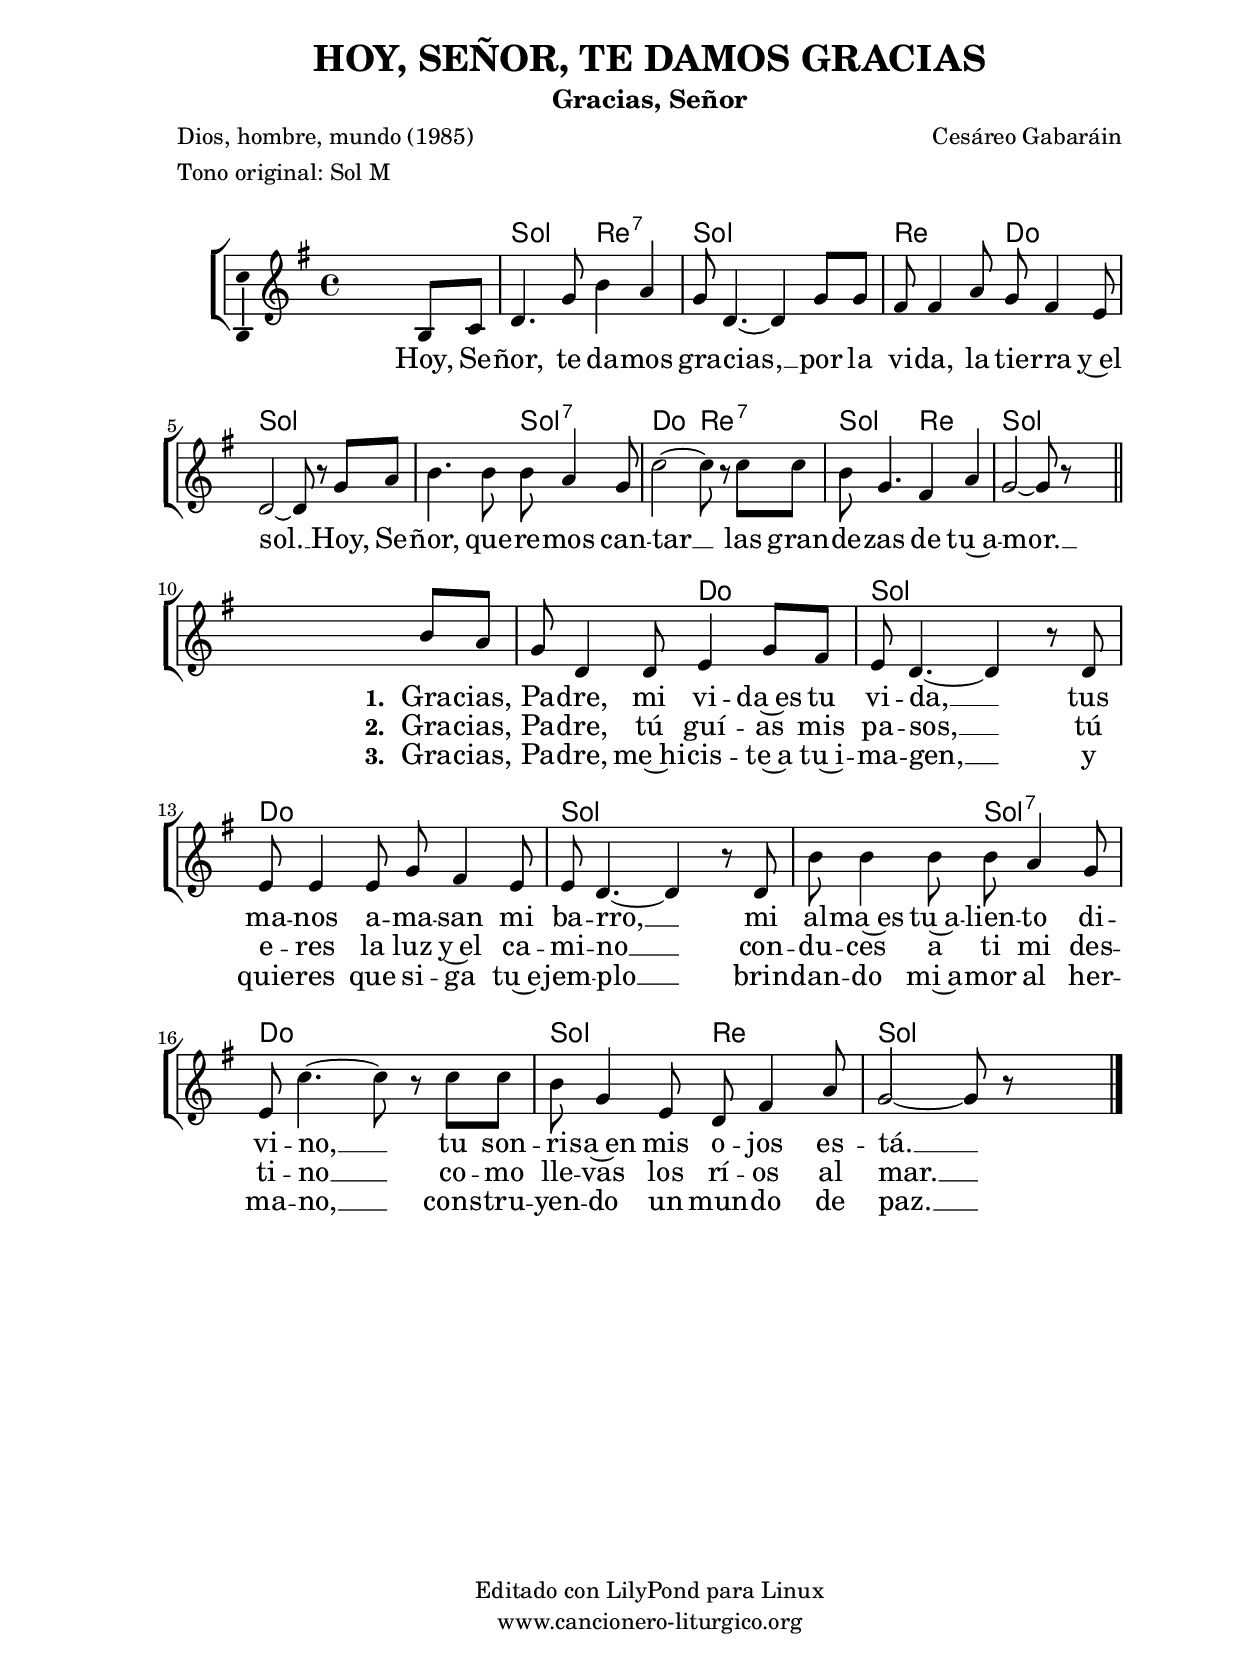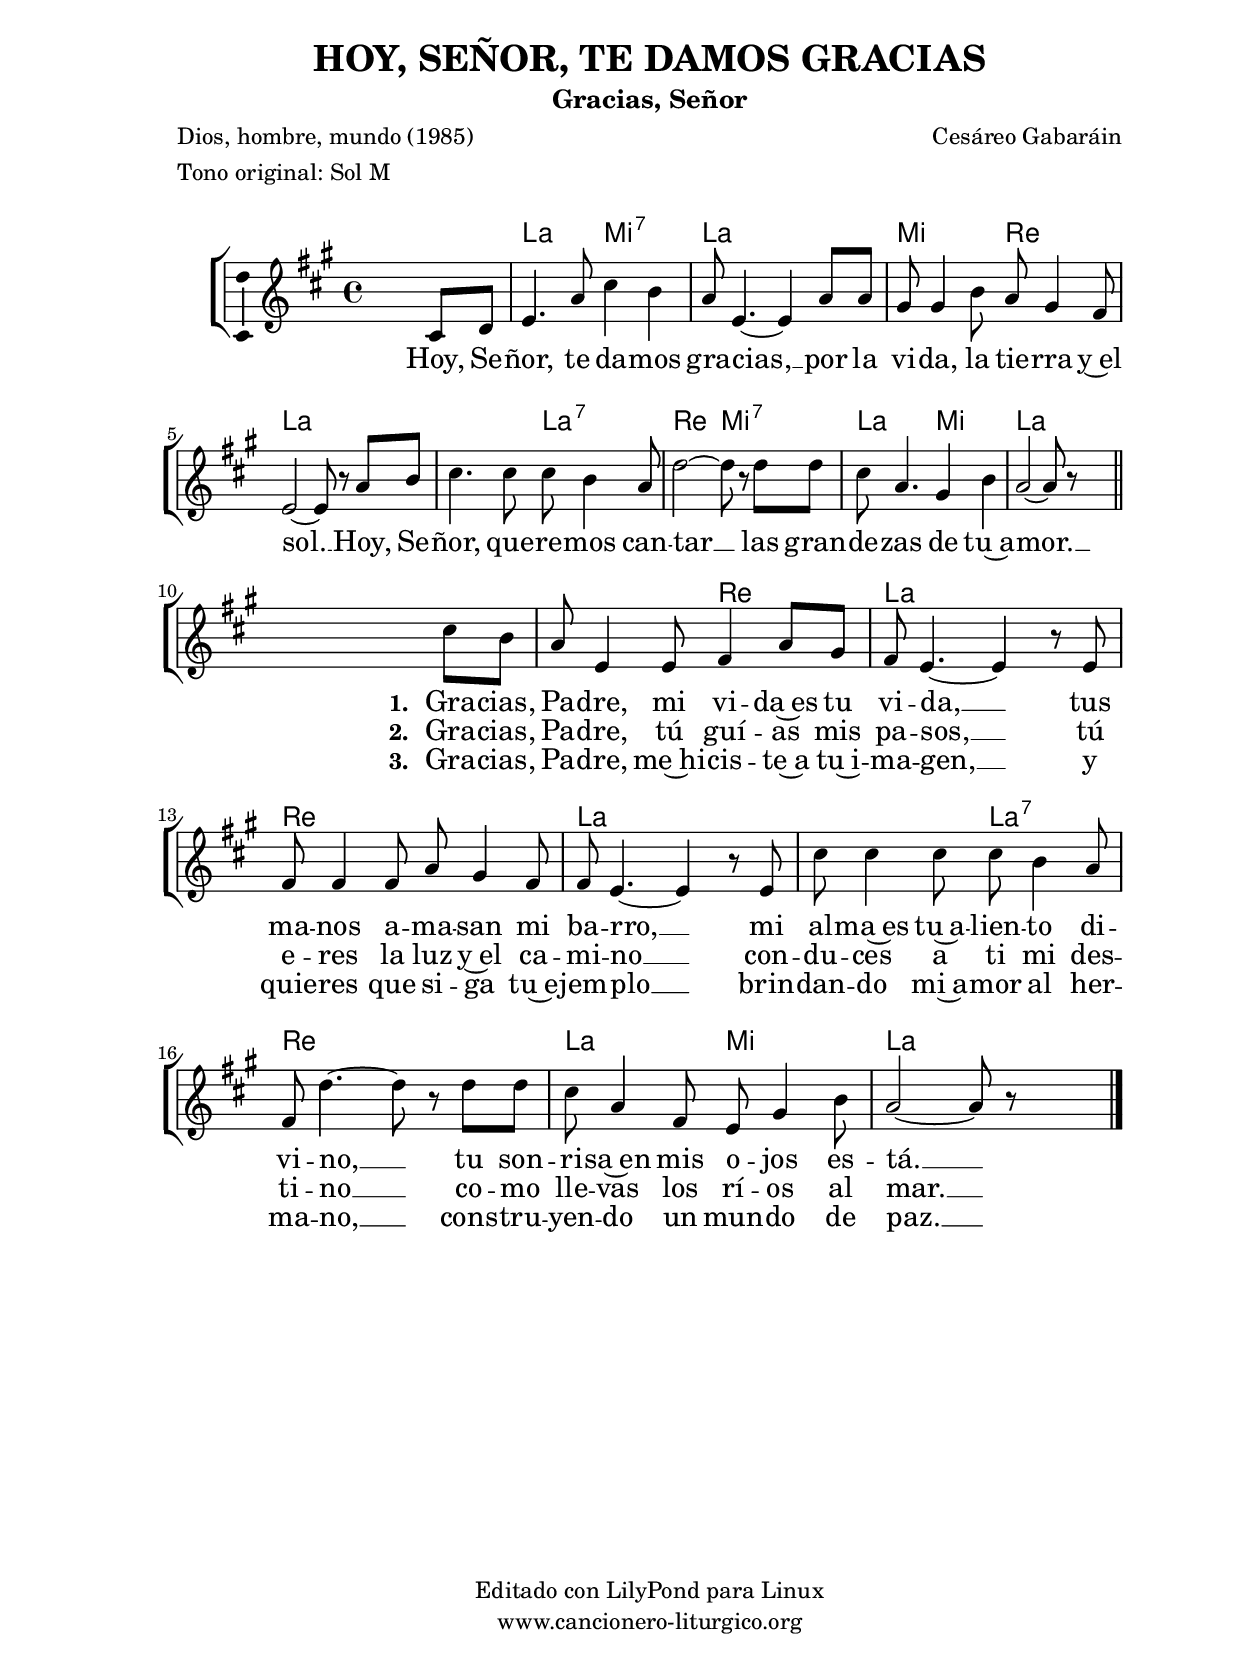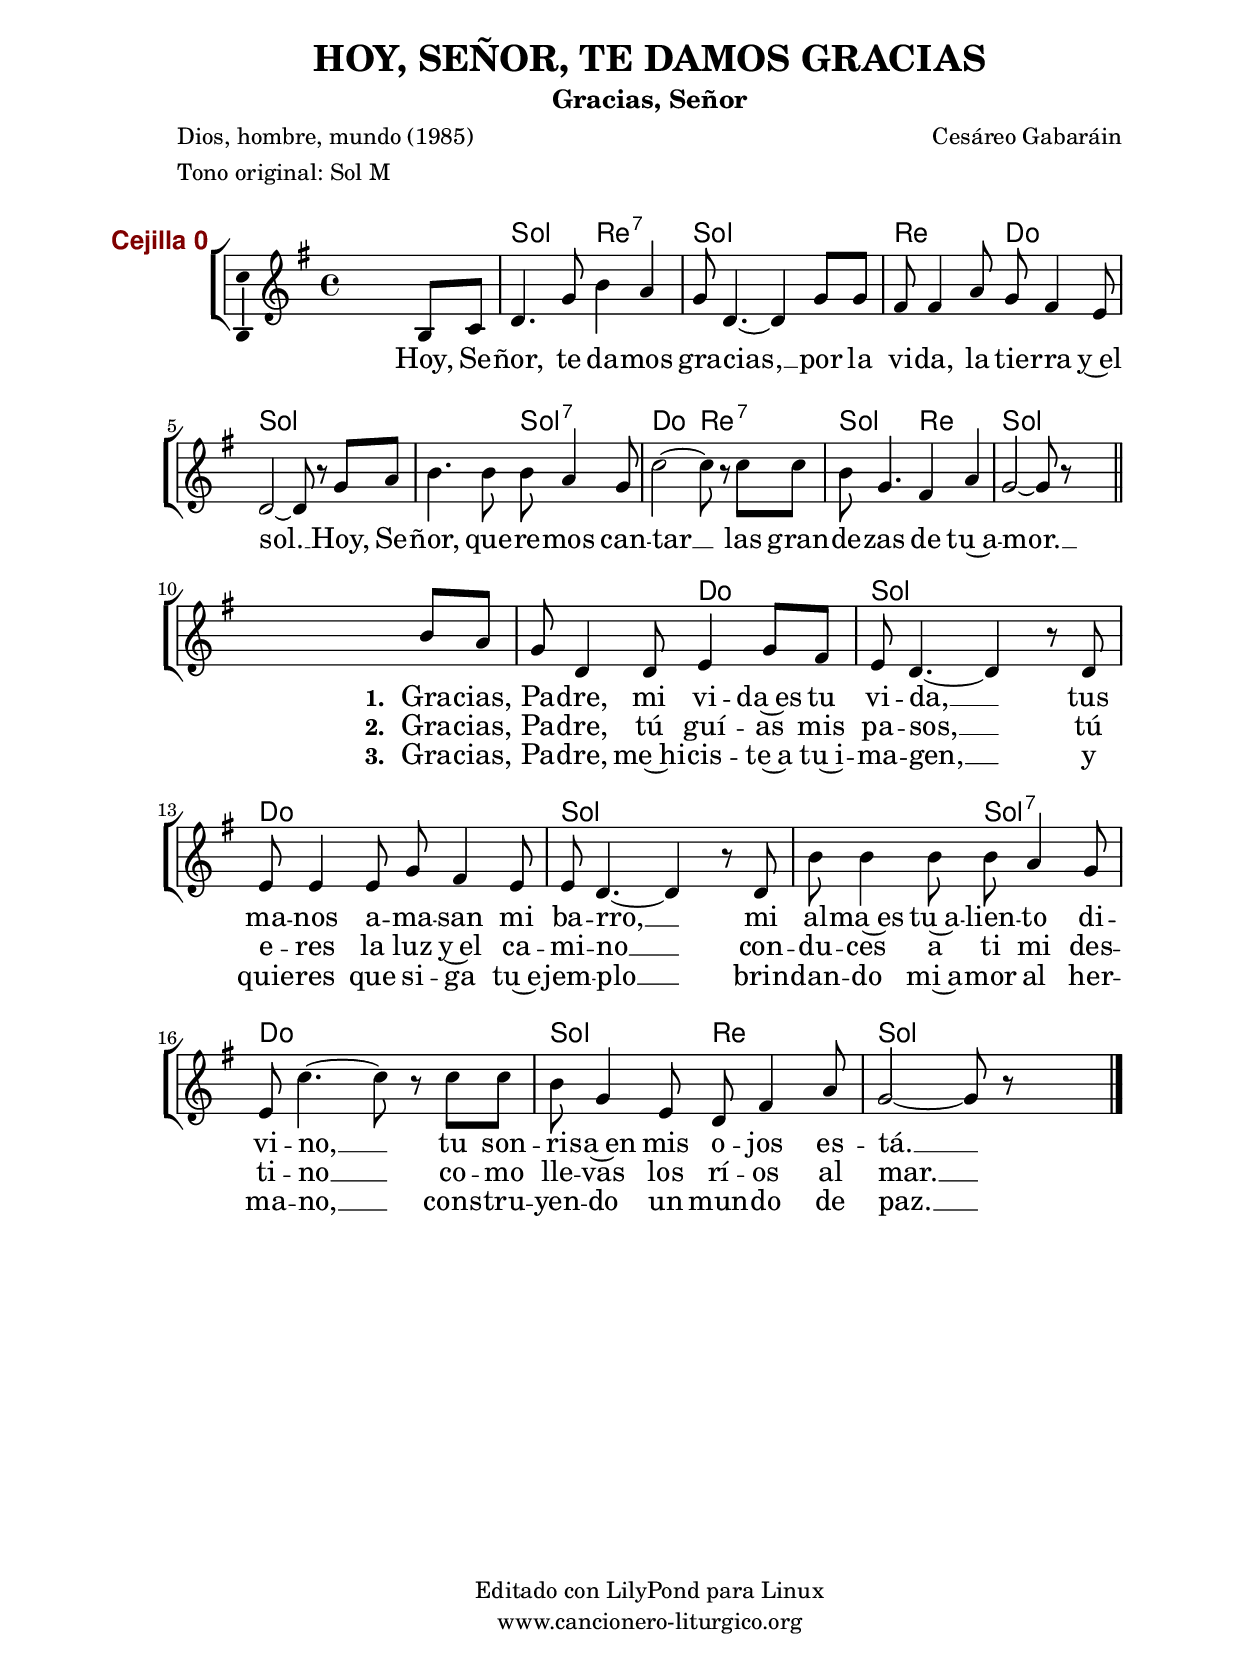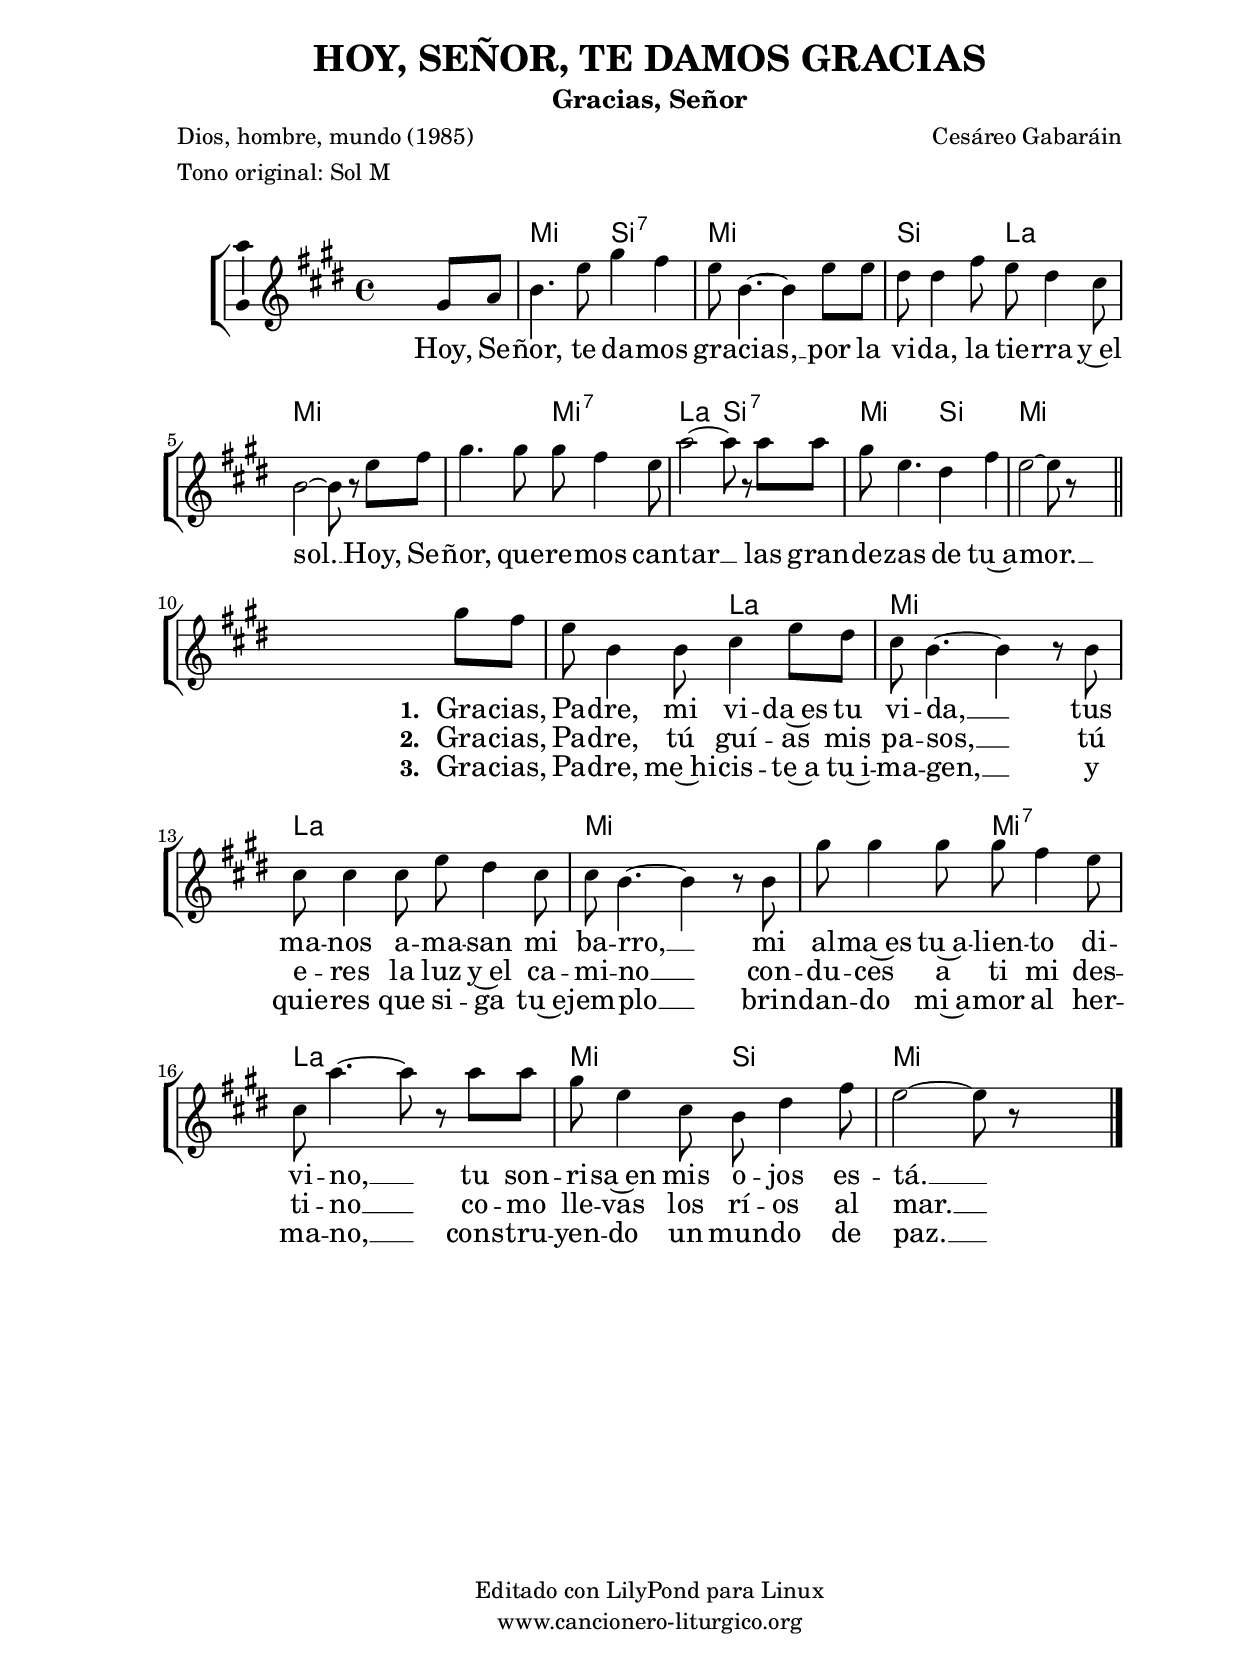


%versión de lilypond para la que se ha escrito esta partitura:
\version "2.16.0"

	%Tamaño papel
	#(set-default-paper-size "a4")
	%Tamaño partitura
	#(set-global-staff-size 20)
	%No responde al pulsar sobre una nota
	#(ly:set-option 'point-and-click #f)

%parámetros del encabezamiento:
\header {
	title = "HOY, SEÑOR, TE DAMOS GRACIAS"
	subtitle = "Gracias, Señor"
	composer = "Cesáreo Gabaráin"
	poet = "Dios, hombre, mundo (1985)"
%%%	poet = "CLN 604"
	meter = "Tono original: Sol M"
	arranger = ""
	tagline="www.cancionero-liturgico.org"
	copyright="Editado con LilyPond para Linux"
	tiempo = ""
	usos = "Gracias, Salida"
	letra = ""
	}

%parámetros asociados al papel:
\paper {
	oddHeaderMarkup = \markup {\fill-line { \on-the-fly #not-first-page \fromproperty #'header:title \on-the-fly #not-first-page \fromproperty #'header:composer }}
	evenHeaderMarkup = \markup {\fill-line { \fromproperty #'header:composer \fromproperty #'header:title }}
	#(set-paper-size "a4")
	print-page-number = ##f
	first-page-number = 1
	print-first-page-number = ##f
%	head-separation = 3.0 \cm
	top-margin = 2.0 \cm
	bottom-margin = 0.5\cm
%%%	bottom-margin = -1.0\cm
	left-margin = 3.0 \cm
	line-width = 16.0 \cm 
	indent = 8\mm
	interscoreline = 2.\mm
	between-system-space = 15\mm
%	para que las partituras no llenen la hoja:
	ragged-bottom = ##t
%	idem para la última hoja:
	ragged-last-bottom = ##f
%	para que las partituras llenen el ancho del papel:
	ragged-last = ##f
	after-title-space = 2.5 \cm
%page-count=1
%system-count=6

	%Flexible Vertical Spacing
%	markup-markup-spacing =
%	#'((basic-distance . 15) (minimum-distance . 15) (padding . 3))
	markup-system-spacing =
	#'((basic-distance . 15) (minimum-distance . 15) (padding . 3))
	system-system-spacing =
	#'((basic-distance . 15) (minimum-distance . 15) (padding . 3))
	score-system-spacing =
	#'((basic-distance . 15) (minimum-distance . 15) (padding . 5))
%	top-system-spacing = % header
%	#'((basic-distance . 8) (minimum-distance . 0) (padding . 0))
%	top-markup-spacing =
%	#'((basic-distance . 20) (minimum-distance . 20) (padding . 0))
	last-bottom-spacing = % footer
	#'((basic-distance . 5) (minimum-distance . 5) (padding . 0))
%	score-markup-spacing =
%	#'((basic-distance . 16) (minimum-distance . 13) (padding . 0))

	}


%parámetros que afectan a toda la partitura:
global = {
	%clave de sol (G):
	\clef G
	%armadura:
%	\transpose d c
	\key g \major
	\tempo 4=100
	\set Score.tempoHideNote = ##t
	}


acordes = {
	\italianChords
	\chordmode {
%	\transpose d c
{

s1
g2 d:7 g s d c g s g g:7 c d:7 g d g s

s1
g2 c g s c s g s g g:7 c s g d g s
	}
	}
}

melodia = 
%\transpose d c
{
	\relative c'{
	\time 4/4

s2 s4 b8 c
d4. g8 b4 a
g8 d4.~d4 g8 g
fis8 fis4 a8 g8 fis4 e8
d2~d8 r8 g8 a
b4. b8 b8 a4 g8
c2~c8 r8 c8 c
b8 g4. fis4 a
g2~g8 r8 s4

\bar "||"
\break

s2 s4 b8 a
g8 d4 d8 e4 g8 fis
e8 d4.~d4 r8 d8
e8 e4 e8 g8 fis4 e8
e8 d4.~d4 r8 d8
b'8 b4 b8 b8 a4 g8
e8 c'4.~c8 r8 c8 c
b8 g4 e8 d8 fis4 a8
g2~g8 r8 s4

	\bar "|."
	}
	}


texto = \lyricmode {
Hoy, Se -- ñor, te da -- mos gra -- cias, __
por la vi -- da, la tie -- rra y~el sol. __
Hoy, Se -- ñor, que -- re -- mos can -- tar __
las gran -- de -- zas de tu~a -- mor. __

\set stanza =#"1. " Gra -- cias, Pa -- dre, mi vi -- da~es tu vi -- da, __
tus ma -- nos a -- ma -- san mi ba -- rro, __
mi al -- ma~es tu~a -- lien -- to di -- vi -- no, __
tu son -- ri -- sa~en mis o -- jos es -- tá. __

	}


textodos = \lyricmode {
\skip1 \skip1 \skip1 \skip1 \skip1
\skip1 \skip1 \skip1 \skip1 \skip1
\skip1 \skip1 \skip1 \skip1 \skip1
\skip1 \skip1 \skip1 \skip1 \skip1
\skip1 \skip1 \skip1 \skip1 \skip1
\skip1 \skip1 \skip1 \skip1 \skip1
\skip1 \skip1

\set stanza =#"2. " Gra -- cias, Pa -- dre, tú guí -- as mis pa -- sos, __
tú e -- res la luz y~el ca -- mi -- no __
con -- du -- ces a ti mi des -- ti -- no __
co -- mo lle -- vas los rí -- os al mar. __

	}

textotres = \lyricmode {
\skip1 \skip1 \skip1 \skip1 \skip1
\skip1 \skip1 \skip1 \skip1 \skip1
\skip1 \skip1 \skip1 \skip1 \skip1
\skip1 \skip1 \skip1 \skip1 \skip1
\skip1 \skip1 \skip1 \skip1 \skip1
\skip1 \skip1 \skip1 \skip1 \skip1
\skip1 \skip1

\set stanza =#"3. " Gra -- cias, Pa -- dre, me~hi -- cis -- te~a tu~i -- ma -- gen, __
y quie -- res que si -- ga tu~e -- jem -- plo __
brin -- dan -- do mi~a -- mor al her -- ma -- no, __
cons -- tru -- yen -- do un mun -- do de paz. __

	}


acordesStaff = \context ChordNames = acordesStaff <<
	\set chordChanges = ##t
	\acordes
	>>


%%%%%%%%%%%%%%%%%%%%%%%%%%%%%%%%%%% CEJILLA %%%%%%%%%%%%%%%%%%%%%%%%%%%%%%%%%%%
acordescejilla = {
%%%	\override ChordNames.ChordName #'font-size = #-1
%%%	\override ChordNames.ChordName #'font-series = #'bold
	\transpose c c {
		\acordes
		}
	}

acordescejillaStaff = \context ChordNames = acordescejillaStaff <<
	\set Staff.instrumentName = \markup \with-color #darkred \larger \bold \sans "Cejilla 0"
	\set chordChanges = ##t
	\acordescejilla
	>>
%%%%%%%%%%%%%%%%%%%%%%%%%%%%%%%%%%% CEJILLA %%%%%%%%%%%%%%%%%%%%%%%%%%%%%%%%%%%


vozStaff = \context Voice = vozStaff
\with {\consists "Ambitus_engraver"}
<<
%	\set Staff.instrumentName = ""
%	\set Staff.shortInstrumentName = ""
%	\set Staff.midiInstrument = #"clarinet"
%	\set Staff.midiInstrument = #"cello"
%	\set Staff.midiInstrument = #"flute"
	\set Staff.midiInstrument = #"electric guitar (jazz)"
%	\set Staff.midiInstrument = #"english horn"
%	\set Staff.midiInstrument = #"violin"
%	\set Staff.midiInstrument = #"glockenspiel"
	\set Staff.midiMinimumVolume = #0.7
	\set Staff.midiMaximumVolume = #0.9
	\global
	\melodia
	>>

textoStaff = \context Lyrics = textoStaff <<
	\lyricsto vozStaff \texto
	>>

textodosStaff = \context Lyrics = textodosStaff <<
	\lyricsto vozStaff \textodos
	>>

textotresStaff = \context Lyrics = textotresStaff <<
	\lyricsto vozStaff \textotres
	>>


\book {
	\score {
		\context ChoirStaff {
			\override StaffGroup.SystemStartBracket #'collapse-height = #1
			\override Score.SystemStartBar #'collapse-height = #1
			<<
			\acordesStaff
			\vozStaff
			\textoStaff
			\textodosStaff
			\textotresStaff
			>>
			}
		\layout {
	 		\context {
				\Lyrics
				\override LyricText #'font-size = #2
				}
	 		 \context {
				\Score
				\override StaffSymbol #'staff-space = #(magstep +3)
				}
			}
		}
	\score {
		\unfoldRepeats
		\context ChoirStaff {
			<<
			\acordesStaff
			\vozStaff
			>>
			}
		\midi {
	 		\context {
	 			\Score
				tempoWholesPerMinute = #(ly:make-moment 70 4)
				}
			}
		}
	}


%Partitura para guitarra
#(define output-suffix "G")
\book {
	\score {
		\context ChoirStaff {
			\override StaffGroup.SystemStartBracket #'collapse-height = #1
			\override Score.SystemStartBar #'collapse-height = #1
			<<
			\acordescejillaStaff
			\vozStaff
			\textoStaff
			\textodosStaff
			\textotresStaff
			>>
			}
		\layout {
%%%%%%%%%%%%%%%%%%%%%%%%%%%%%%%%%%% CEJILLA %%%%%%%%%%%%%%%%%%%%%%%%%%%%%%%%%%%
			\context {
				\ChordNames \consists Instrument_name_engraver
				}
%%%%%%%%%%%%%%%%%%%%%%%%%%%%%%%%%%% CEJILLA %%%%%%%%%%%%%%%%%%%%%%%%%%%%%%%%%%%
	 		\context {
				\Lyrics
				\override LyricText #'font-size = #2
				}
	 		 \context {
				\Score
				\override StaffSymbol #'staff-space = #(magstep +3)
				}
			}
		}
	}


#(define output-suffix "C")
\book {
	\score {
		\context ChoirStaff {
			\override StaffGroup.SystemStartBracket #'collapse-height = #1
			\override Score.SystemStartBar #'collapse-height = #1
\transpose c d
			<<
			\acordesStaff
			\vozStaff
			\textoStaff
			\textodosStaff
			\textotresStaff
			>>
			}
		\layout {
	    		\context {
				\Lyrics
				\override LyricText #'font-size = #2
				}
	   		 \context {
				\Score
				\override StaffSymbol #'staff-space = #(magstep +3)
				}
			}
		}
	}


#(define output-suffix "S")
\book {
	\score {
		\context ChoirStaff {
			\override StaffGroup.SystemStartBracket #'collapse-height = #1
			\override Score.SystemStartBar #'collapse-height = #1
\transpose c a
			<<
			\acordesStaff
			\vozStaff
			\textoStaff
			\textodosStaff
			\textotresStaff
			>>
			}
		\layout {
	    		\context {
				\Lyrics
				\override LyricText #'font-size = #2
				}
	   		 \context {
				\Score
				\override StaffSymbol #'staff-space = #(magstep +3)
				}
			}
		}
	}


